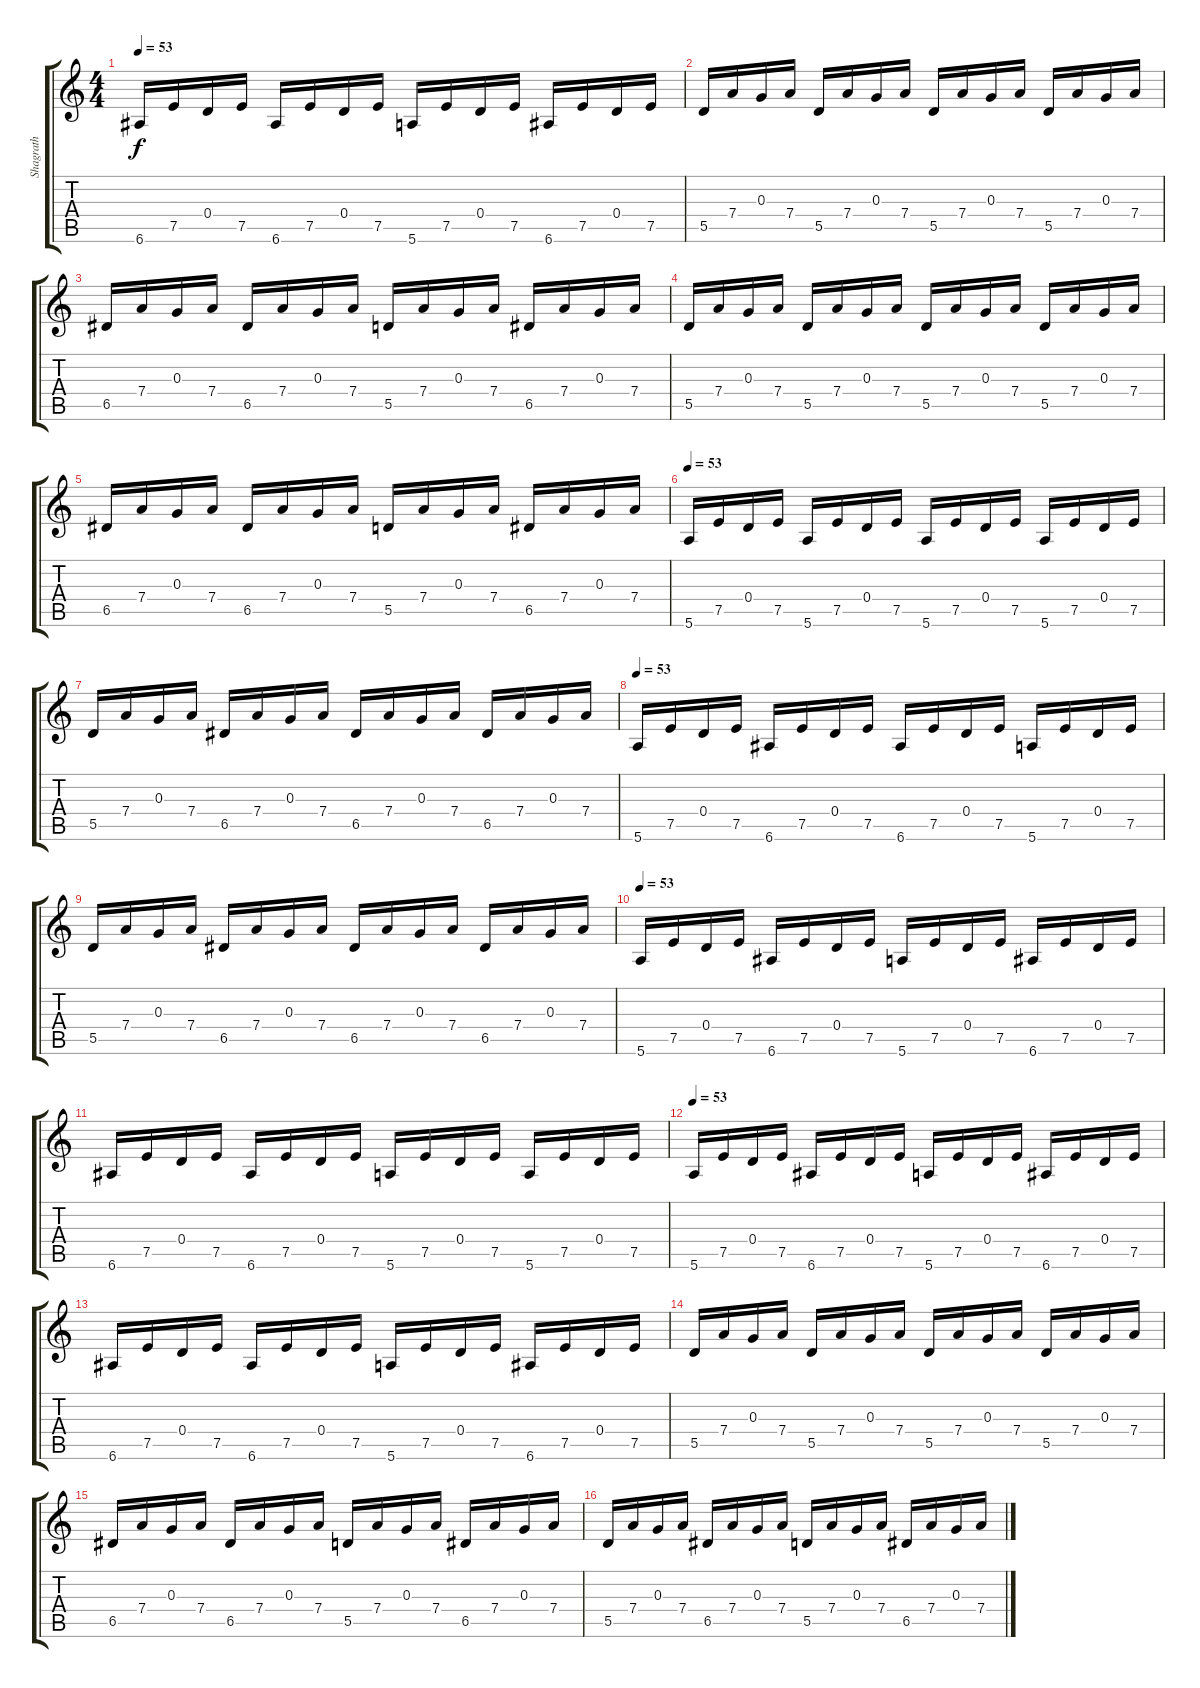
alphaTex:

\track ("Shagrath" "Shagrath") {instrument acousticguitarnylon}
\staff {score tabs}
\tuning (E4 B3 G3 D3 A2 E2) {hide}
\ts (4 4)
\tempo 53
\clef g2
\ks c
6.6.16{dy f} 7.5.16 0.4.16 7.5.16 6.6.16 7.5.16 0.4.16 7.5.16 5.6.16 7.5.16 0.4.16 7.5.16 6.6.16 7.5.16 0.4.16 7.5.16 |
5.5.16 7.4.16 0.3.16 7.4.16 5.5.16 7.4.16 0.3.16 7.4.16 5.5.16 7.4.16 0.3.16 7.4.16 5.5.16 7.4.16 0.3.16 7.4.16 |
6.5.16 7.4.16 0.3.16 7.4.16 6.5.16 7.4.16 0.3.16 7.4.16 5.5.16 7.4.16 0.3.16 7.4.16 6.5.16 7.4.16 0.3.16 7.4.16 |
5.5.16 7.4.16 0.3.16 7.4.16 5.5.16 7.4.16 0.3.16 7.4.16 5.5.16 7.4.16 0.3.16 7.4.16 5.5.16 7.4.16 0.3.16 7.4.16 |
6.5.16 7.4.16 0.3.16 7.4.16 6.5.16 7.4.16 0.3.16 7.4.16 5.5.16 7.4.16 0.3.16 7.4.16 6.5.16 7.4.16 0.3.16 7.4.16 |
\tempo 53
5.6.16 7.5.16 0.4.16 7.5.16 5.6.16 7.5.16 0.4.16 7.5.16 5.6.16 7.5.16 0.4.16 7.5.16 5.6.16 7.5.16 0.4.16 7.5.16 |
5.5.16 7.4.16 0.3.16 7.4.16 6.5.16 7.4.16 0.3.16 7.4.16 6.5.16 7.4.16 0.3.16 7.4.16 6.5.16 7.4.16 0.3.16 7.4.16 |
\tempo 53
5.6.16 7.5.16 0.4.16 7.5.16 6.6.16 7.5.16 0.4.16 7.5.16 6.6.16 7.5.16 0.4.16 7.5.16 5.6.16 7.5.16 0.4.16 7.5.16 |
5.5.16 7.4.16 0.3.16 7.4.16 6.5.16 7.4.16 0.3.16 7.4.16 6.5.16 7.4.16 0.3.16 7.4.16 6.5.16 7.4.16 0.3.16 7.4.16 |
\tempo 53
5.6.16 7.5.16 0.4.16 7.5.16 6.6.16 7.5.16 0.4.16 7.5.16 5.6.16 7.5.16 0.4.16 7.5.16 6.6.16 7.5.16 0.4.16 7.5.16 |
6.6.16 7.5.16 0.4.16 7.5.16 6.6.16 7.5.16 0.4.16 7.5.16 5.6.16 7.5.16 0.4.16 7.5.16 5.6.16 7.5.16 0.4.16 7.5.16 |
\tempo 53
5.6.16 7.5.16 0.4.16 7.5.16 6.6.16 7.5.16 0.4.16 7.5.16 5.6.16 7.5.16 0.4.16 7.5.16 6.6.16 7.5.16 0.4.16 7.5.16 |
6.6.16 7.5.16 0.4.16 7.5.16 6.6.16 7.5.16 0.4.16 7.5.16 5.6.16 7.5.16 0.4.16 7.5.16 6.6.16 7.5.16 0.4.16 7.5.16 |
5.5.16 7.4.16 0.3.16 7.4.16 5.5.16 7.4.16 0.3.16 7.4.16 5.5.16 7.4.16 0.3.16 7.4.16 5.5.16 7.4.16 0.3.16 7.4.16 |
6.5.16 7.4.16 0.3.16 7.4.16 6.5.16 7.4.16 0.3.16 7.4.16 5.5.16 7.4.16 0.3.16 7.4.16 6.5.16 7.4.16 0.3.16 7.4.16 |
5.5.16 7.4.16 0.3.16 7.4.16 6.5.16 7.4.16 0.3.16 7.4.16 5.5.16 7.4.16 0.3.16 7.4.16 6.5.16 7.4.16 0.3.16 7.4.16
